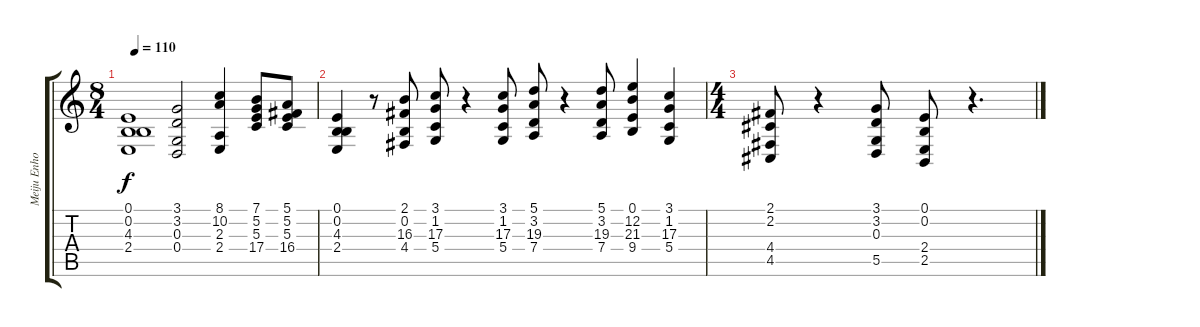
\track ("Meiju Enho" "Meiju Enho") {instrument pad4choir}
\staff {score tabs}
\tuning (E4 B3 G3 D3 A2 E2) {hide}
\ts (8 4)
\tempo 110
\clef g2
\ks c
(0.1 0.2 4.3 2.4).1{dy f} (3.1 3.2 0.3 0.4).2 (8.1 10.2 2.3 2.4).4 (7.1 5.2 5.3 17.4).8 (5.1 5.2 5.3 16.4).8 |
(0.1 0.2 4.3 2.4).4{instrument synthstrings1} r.8 (2.1 0.2 16.3 4.4).8 (3.1 1.2 17.3 5.4).8 r.4 (3.1 1.2 17.3 5.4).8 (5.1 3.2 19.3 7.4).8 r.4 (5.1 3.2 19.3 7.4).8 (0.1 12.2 21.3 9.4).4 (3.1 1.2 17.3 5.4).4 |
\ts (4 4)
(2.1 2.2 4.4 4.5).8 r.4 (3.1 3.2 0.3 5.5).8 (0.1 0.2 2.4 2.5).8 r.4{d}
